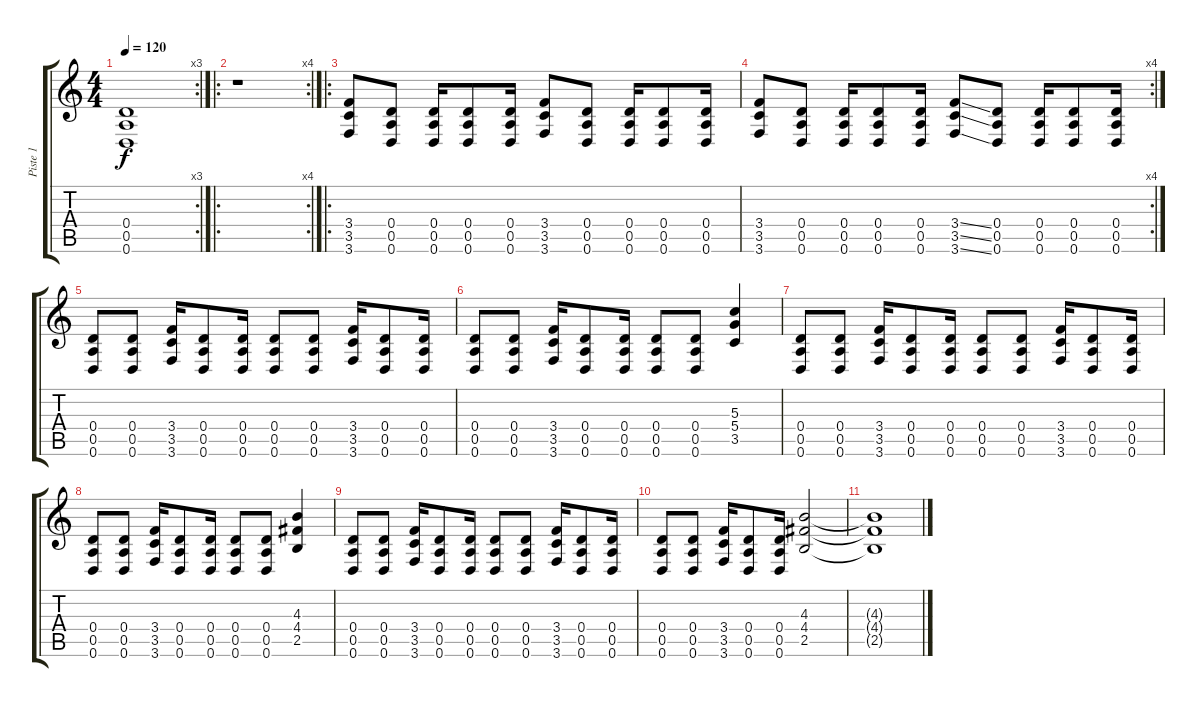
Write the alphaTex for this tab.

\track ("Piste 1" "Piste 1") {instrument overdrivenguitar}
\staff {score tabs}
\tuning (E4 B3 G3 D3 A2 D2) {hide}
\rc 3
\ts (4 4)
\tempo 120
\clef g2
\ks c
(0.4{t} 0.5{t} 0.6{t}).1{dy f} |
\ro
\rc 4
r.1 |
\ro
(3.4 3.5 3.6).8 (0.4 0.5 0.6).8 (0.4 0.5 0.6).16 (0.4 0.5 0.6).8 (0.4 0.5 0.6).16 (3.4 3.5 3.6).8 (0.4 0.5 0.6).8 (0.4 0.5 0.6).16 (0.4 0.5 0.6).8 (0.4 0.5 0.6).16 |
\rc 4
(3.4 3.5 3.6).8 (0.4 0.5 0.6).8 (0.4 0.5 0.6).16 (0.4 0.5 0.6).8 (0.4 0.5 0.6).16 (3.4{ss} 3.5{ss} 3.6{ss}).8 (0.4 0.5 0.6).8 (0.4 0.5 0.6).16 (0.4 0.5 0.6).8 (0.4 0.5 0.6).16 |
(0.4 0.5 0.6).8 (0.4 0.5 0.6).8 (3.4 3.5 3.6).16 (0.4 0.5 0.6).8 (0.4 0.5 0.6).16 (0.4 0.5 0.6).8 (0.4 0.5 0.6).8 (3.4 3.5 3.6).16 (0.4 0.5 0.6).8 (0.4 0.5 0.6).16 |
(0.4 0.5 0.6).8 (0.4 0.5 0.6).8 (3.4 3.5 3.6).16 (0.4 0.5 0.6).8 (0.4 0.5 0.6).16 (0.4 0.5 0.6).8 (0.4 0.5 0.6).8 (5.3 5.4 3.5).4 |
(0.4 0.5 0.6).8 (0.4 0.5 0.6).8 (3.4 3.5 3.6).16 (0.4 0.5 0.6).8 (0.4 0.5 0.6).16 (0.4 0.5 0.6).8 (0.4 0.5 0.6).8 (3.4 3.5 3.6).16 (0.4 0.5 0.6).8 (0.4 0.5 0.6).16 |
(0.4 0.5 0.6).8 (0.4 0.5 0.6).8 (3.4 3.5 3.6).16 (0.4 0.5 0.6).8 (0.4 0.5 0.6).16 (0.4 0.5 0.6).8 (0.4 0.5 0.6).8 (4.3 4.4 2.5).4 |
(0.4 0.5 0.6).8 (0.4 0.5 0.6).8 (3.4 3.5 3.6).16 (0.4 0.5 0.6).8 (0.4 0.5 0.6).16 (0.4 0.5 0.6).8 (0.4 0.5 0.6).8 (3.4 3.5 3.6).16 (0.4 0.5 0.6).8 (0.4 0.5 0.6).16 |
(0.4 0.5 0.6).8 (0.4 0.5 0.6).8 (3.4 3.5 3.6).16 (0.4 0.5 0.6).8 (0.4 0.5 0.6).16 (4.3 4.4 2.5).2 |
(4.3{t} 4.4{t} 2.5{t}).1
